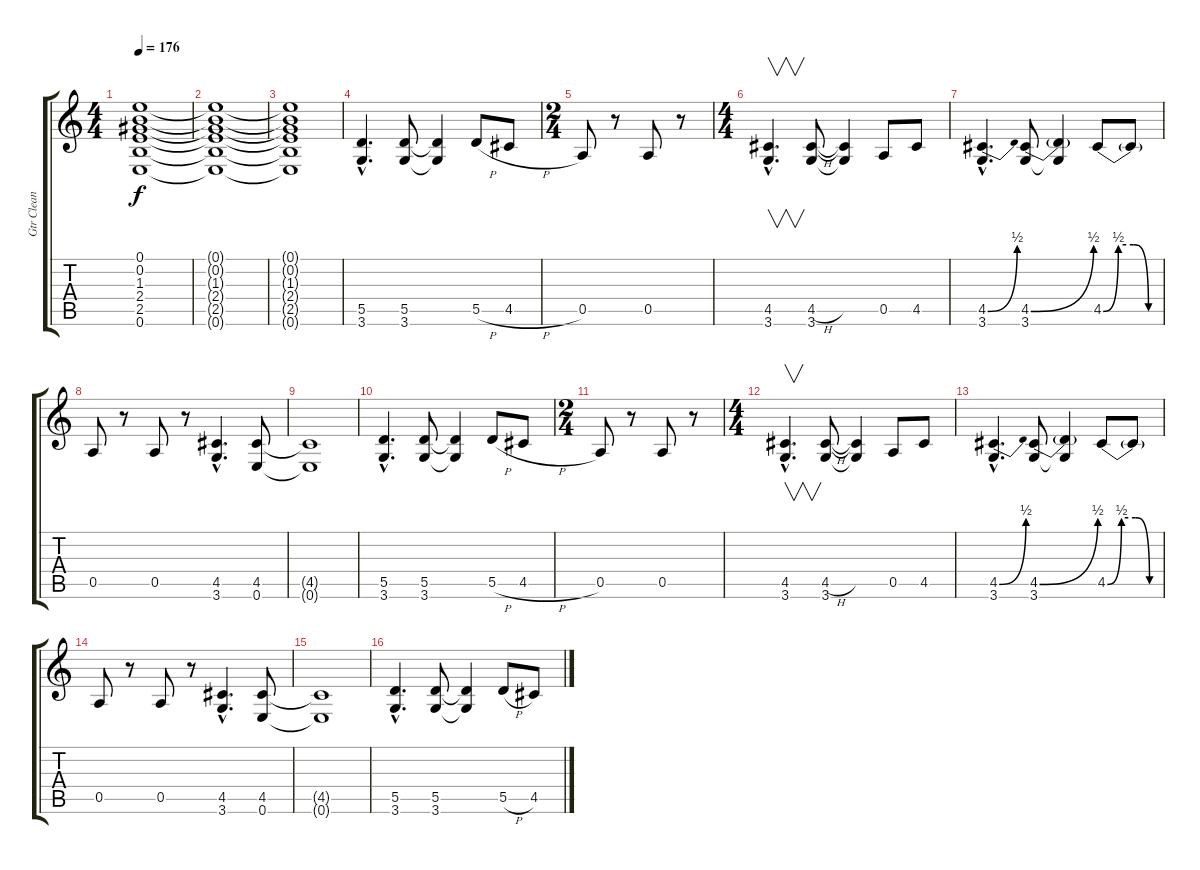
\track ("Gtr Clean" "Gtr Clean") {instrument electricguitarclean}
\staff {score tabs}
\tuning (E4 B3 G3 D3 A2 E2) {hide}
\ts (4 4)
\tempo 176
\clef g2
\ks c
(0.1{t} 0.2{t} 1.3{t} 2.4{t} 2.5{t} 0.6{t}).1{dy f} |
(0.1{t} 0.2{t} 1.3{t} 2.4{t} 2.5{t} 0.6{t}).1 |
(0.1{t} 0.2{t} 1.3{t} 2.4{t} 2.5{t} 0.6{t}).1 |
(5.5{hac} 3.6{hac}).4{d} (5.5 3.6).8 (5.5{t} 3.6{t}).4 5.5{h}.8 4.5{h}.8 |
\ts (2 4)
0.5.8 r.8 0.5.8 r.8 |
\ts (4 4)
(4.5{hac} 3.6{hac}).4{v d} (4.5{h} 3.6).8 (4.5{t} 3.6{t}).4 0.5.8 4.5.8 |
(4.5{be (bend 0 0 60 2) hac} 3.6{hac}).4{d} (4.5{be (bend 0 0 60 2)} 3.6).8 (4.5{t} 3.6{t}).4 4.5{be (custom 0 0 15 2 30 2 45 0 60 0)}.8 4.5{t}.8 |
0.5.8 r.8 0.5.8 r.8 (4.5{hac} 3.6{hac}).4{d} (4.5 0.6).8 |
(4.5{t} 0.6{t}).1 |
(5.5{hac} 3.6{hac}).4{d} (5.5 3.6).8 (5.5{t} 3.6{t}).4 5.5{h}.8 4.5{h}.8 |
\ts (2 4)
0.5.8 r.8 0.5.8 r.8 |
\ts (4 4)
(4.5{hac} 3.6{hac}).4{v d} (4.5{h} 3.6).8 (4.5{t} 3.6{t}).4 0.5.8 4.5.8 |
(4.5{be (bend 0 0 60 2) hac} 3.6{hac}).4{d} (4.5{be (bend 0 0 60 2)} 3.6).8 (4.5{t} 3.6{t}).4 4.5{be (custom 0 0 15 2 30 2 45 0 60 0)}.8 4.5{t}.8 |
0.5.8 r.8 0.5.8 r.8 (4.5{hac} 3.6{hac}).4{d} (4.5 0.6).8 |
(4.5{t} 0.6{t}).1 |
(5.5{hac} 3.6{hac}).4{d} (5.5 3.6).8 (5.5{t} 3.6{t}).4 5.5{h}.8 4.5{h}.8
